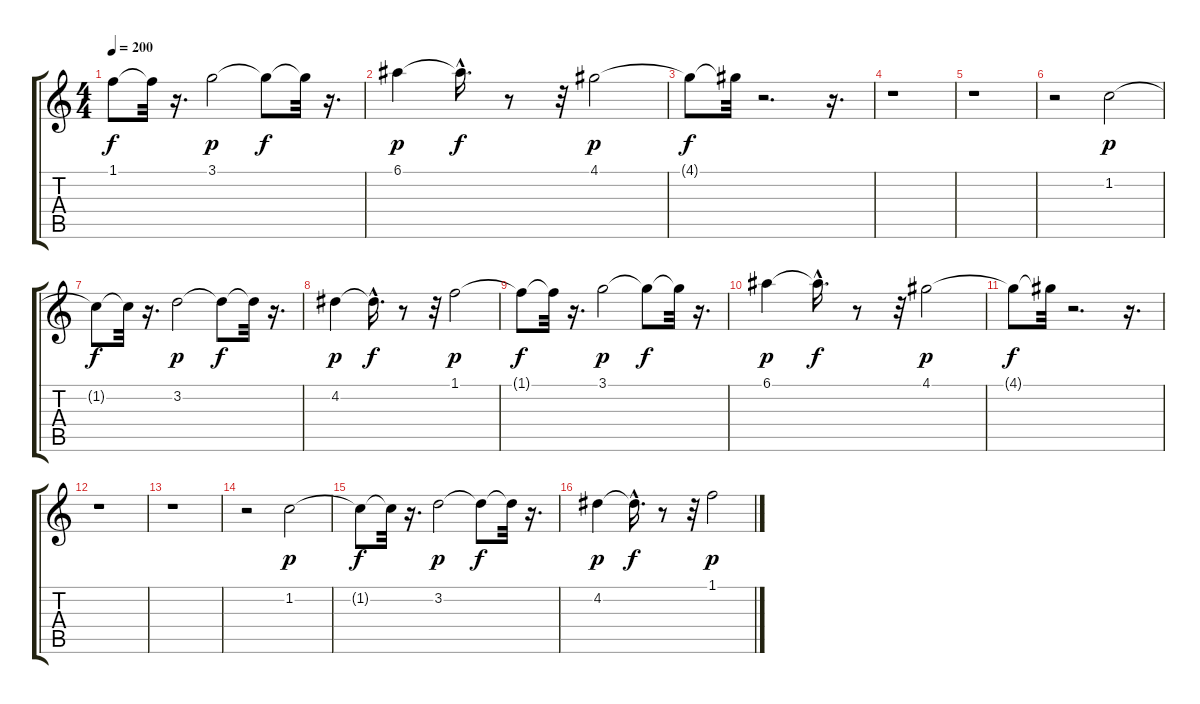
\track "" {instrument distortionguitar}
\staff {score tabs}
\tuning (E4 B3 G3 D3 A2 E2) {hide}
\ts (4 4)
\tempo 200
\clef g2
\ks c
1.1{t}.8{dy f} 1.1{t}.32 r.16{d} 3.1.2{dy p} 3.1{t}.8{dy f} 3.1{t}.32 r.16{d} |
6.1.4{dy p} 6.1{hac t}.16{d dy f} r.8 r.32 4.1.2{dy p} |
4.1{t}.8{dy f} 4.1{t}.32 r.2{d} r.16{d} |
r.1 |
r.1 |
r.2 1.2.2{dy p} |
1.2{t}.8{dy f} 1.2{t}.32 r.16{d} 3.2.2{dy p} 3.2{t}.8{dy f} 3.2{t}.32 r.16{d} |
4.2.4{dy p} 4.2{hac t}.16{d dy f} r.8 r.32 1.1.2{dy p} |
1.1{t}.8{dy f} 1.1{t}.32 r.16{d} 3.1.2{dy p} 3.1{t}.8{dy f} 3.1{t}.32 r.16{d} |
6.1.4{dy p} 6.1{hac t}.16{d dy f} r.8 r.32 4.1.2{dy p} |
4.1{t}.8{dy f} 4.1{t}.32 r.2{d} r.16{d} |
r.1 |
r.1 |
r.2 1.2.2{dy p} |
1.2{t}.8{dy f} 1.2{t}.32 r.16{d} 3.2.2{dy p} 3.2{t}.8{dy f} 3.2{t}.32 r.16{d} |
4.2.4{dy p} 4.2{hac t}.16{d dy f} r.8 r.32 1.1.2{dy p}
